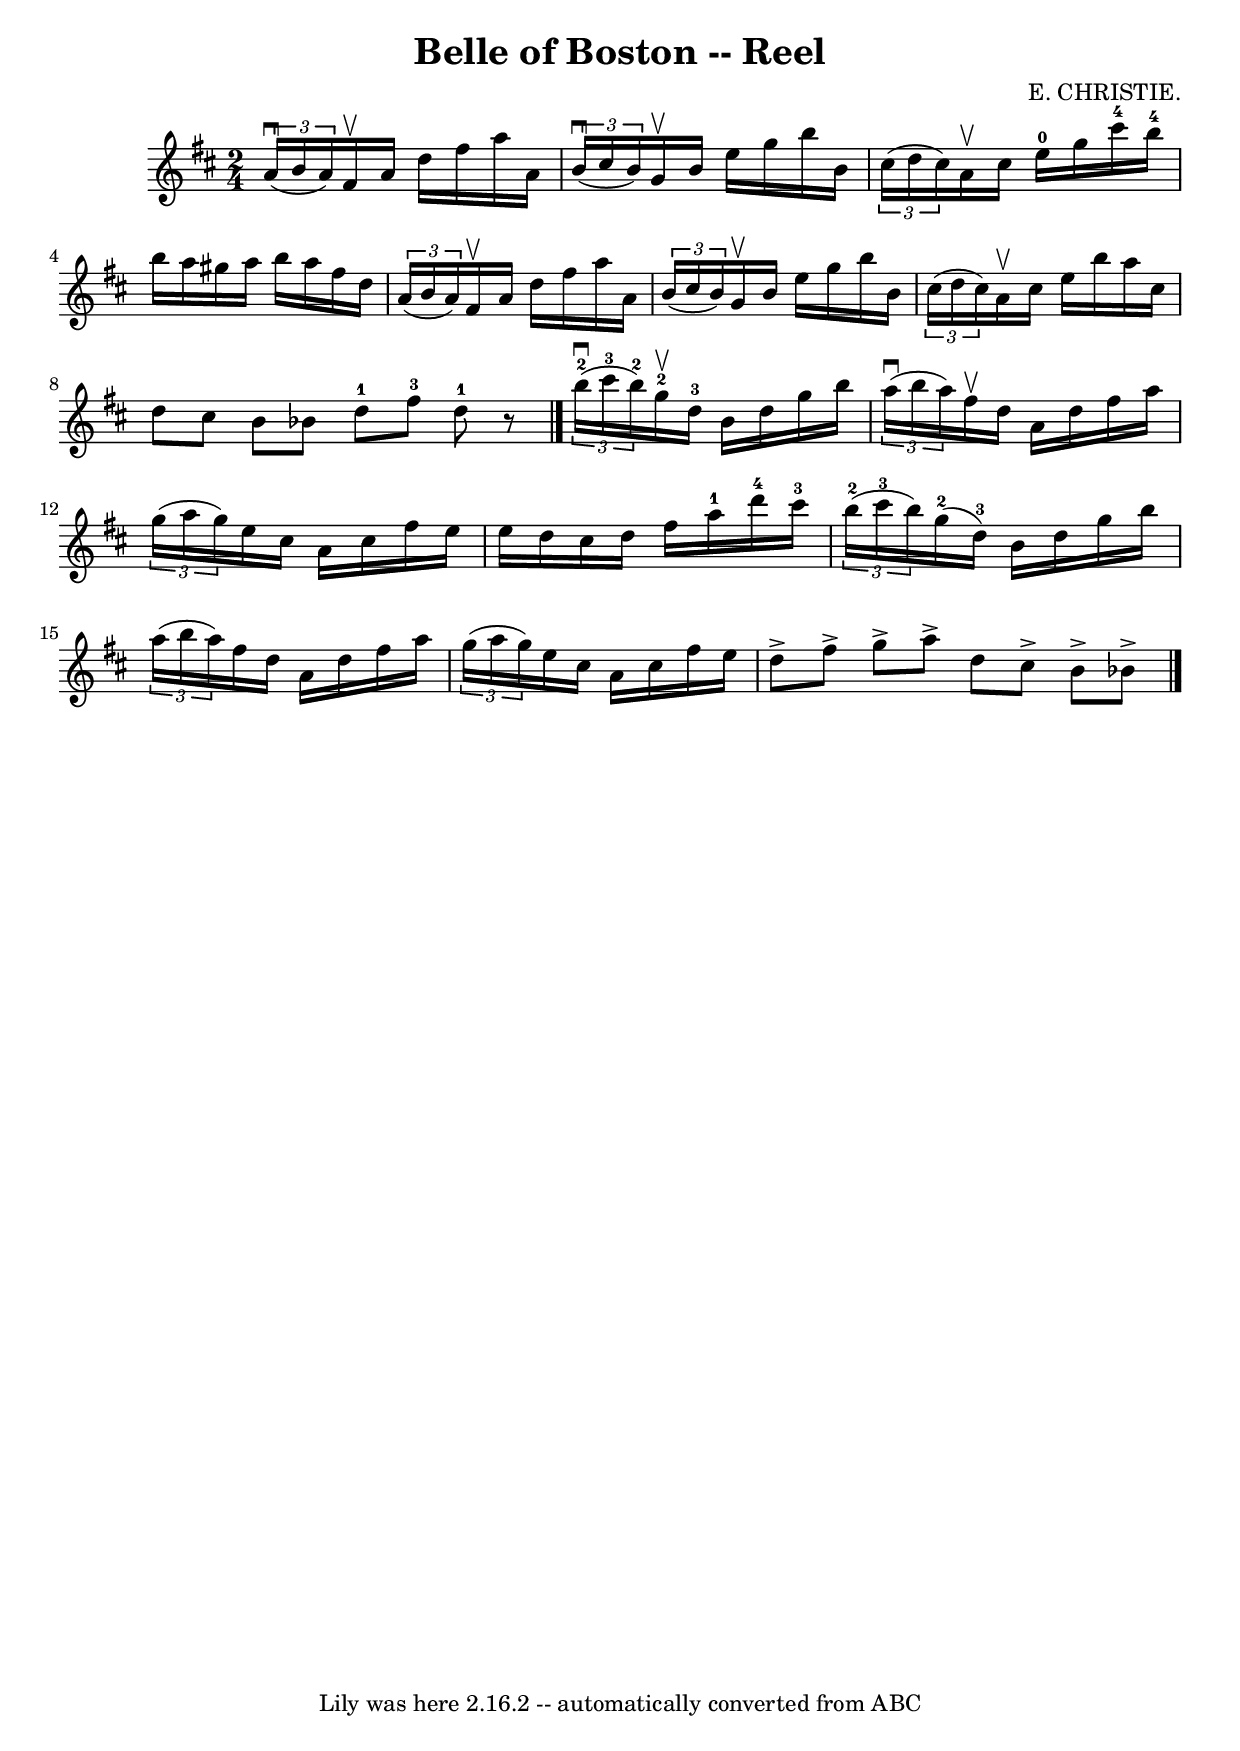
\version "2.16.2"
\include "Mammoth.ily"
\header {
  %% book = "Ryan's Mammoth Collection"
  composer = "E. CHRISTIE."
  crossRefNumber = "1"
  footnotes = "\\\\323"
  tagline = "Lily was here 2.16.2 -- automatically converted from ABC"
  title = "Belle of Boston -- Reel"

}
voicedefault =  {


  \time 2/4 
  \key d \major
  \times 2/3 { a'16^\downbow(b'16 a'16) 
	     }   
  fis'16^\upbow a'16 d''16 fis''16 a''16 a'16    |
  
  \times 2/3 { b'16^\downbow(cis''16 b'16) 
	     } g'16^\upbow b'16    
  e''16 g''16 b''16 b'16    |
  \times 2/3 { cis''16 (d''16  
	       cis''16) 
	     } a'16^\upbow cis''16 e''16-0 g''16 cis'''16 
  -4 b''16-4   |
  b''16 a''16 gis''16 a''16 b''16    
  a''16 fis''16 d''16    |
  \times 2/3 { a'16 (b'16 a'16  
	       -) 
	     } fis'16^\upbow a'16 d''16 fis''16 a''16 a'16    |
  
  \times 2/3 { b'16 (cis''16 b'16) 
	     } g'16^\upbow b'16 e''16    
  g''16 b''16 b'16    |
  \times 2/3 { cis''16 (d''16    
	       cis''16) 
	     } a'16^\upbow cis''16 e''16 b''16 a''16 cis''16    
  |
  d''8 cis''8 b'8 bes'8    \bar ":|" d''8-1 fis''8 
  -3 d''8-1   r8   \bar "|."     \times 2/3 { b''16-2^\downbow(
					      cis'''16-3 b''16-2) 
					    } g''16-2^\upbow d''16-3 b'16    
  d''16 g''16 b''16    |
  \times 2/3 { a''16^\downbow(b''16   
	       a''16) 
	     } fis''16^\upbow d''16 a'16 d''16 fis''16 a''16    
  |
  \times 2/3 { g''16 (a''16 g''16) 
	     } e''16 cis''16 
  a'16 cis''16 fis''16 e''16    |
  e''16 d''16 cis''16  
  d''16 fis''16 a''16-1 d'''16-4 cis'''16-3   |
  
  \times 2/3 { b''16-2(cis'''16-3 b''16) 
	     } g''16-2(
  d''16-3) b'16 d''16 g''16 b''16    |
  \times 2/3 {   
    a''16 (b''16 a''16) 
  } fis''16 d''16 a'16 d''16 fis''16   
  a''16    |
  \times 2/3 { g''16 (a''16 g''16) 
	     } e''16  
  cis''16 a'16 cis''16 fis''16 e''16    |
  d''8^\accent   
  fis''8^\accent g''8^\accent a''8^\accent   \bar ":|" d''8 cis''8^\accent b'8^\accent bes'8^\accent   \bar "|."   

}

\score{
  <<

    \context Staff="default"
    {
      \voicedefault 
      
    }

  >>
  \layout {
    
  }
  \midi {
  }

}
